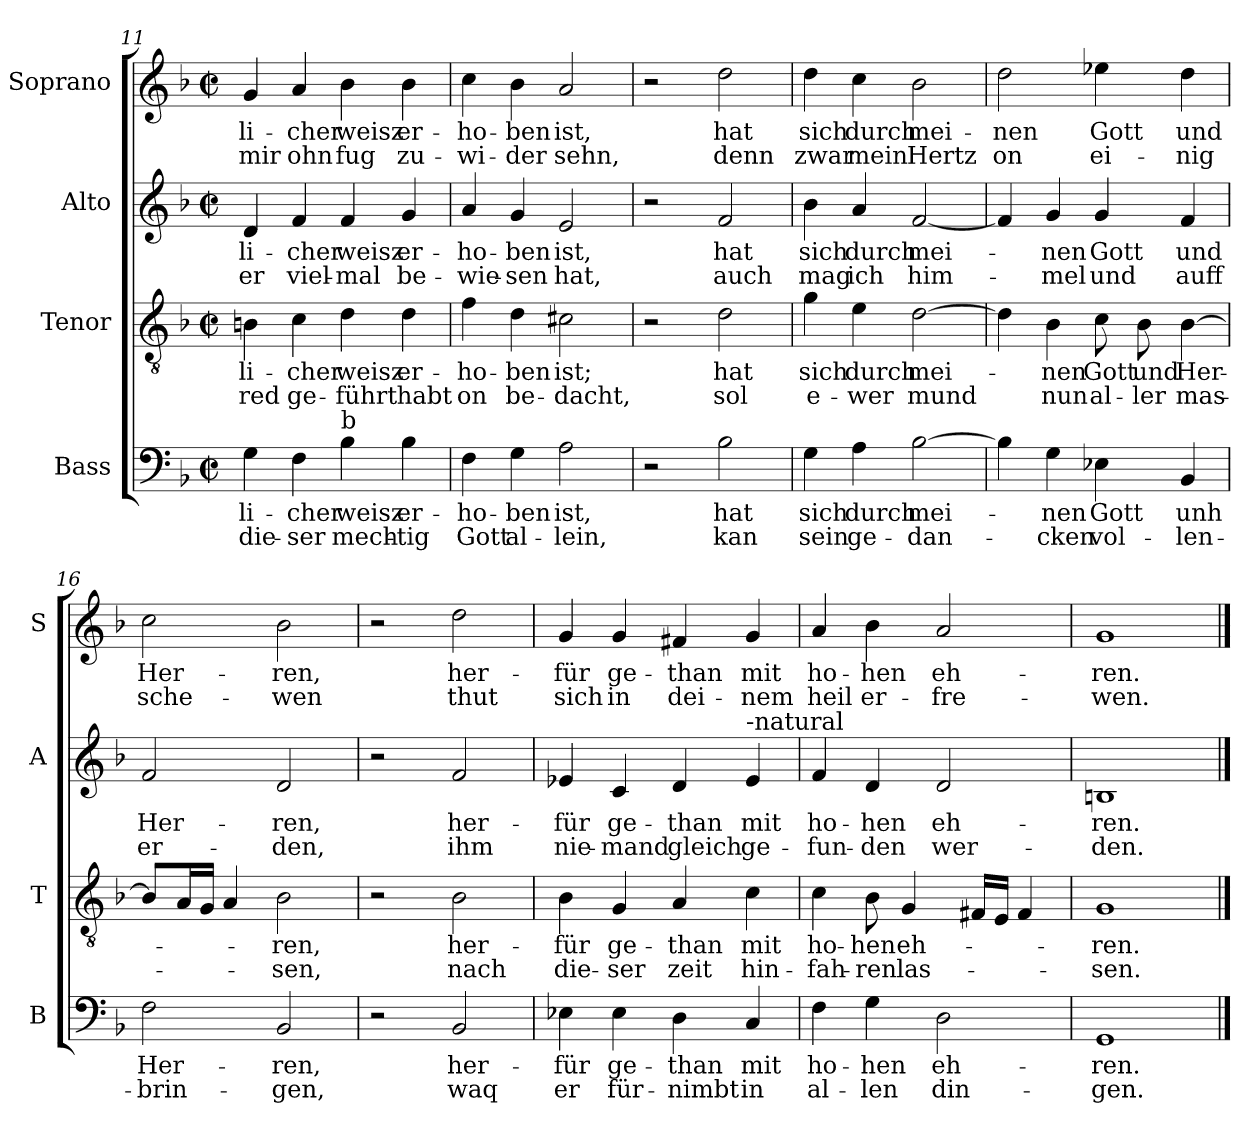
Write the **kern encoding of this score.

**kern	**text	**text	**kern	**text	**text	**kern	**text	**text	**kern	**text	**text
*part4	*part4	*part4	*part3	*part3	*part3	*part2	*part2	*part2	*part1	*part1	*part1
*staff4	*staff4	*staff4	*staff3	*staff3	*staff3	*staff2	*staff2	*staff2	*staff1	*staff1	*staff1
*I"Bass	*	*	*I"Tenor	*	*	*I"Alto	*	*	*I"Soprano	*	*
*I'B	*	*	*I'T	*	*	*I'A	*	*	*I'S	*	*
!!LO:PB:g=z
*clefF4	*	*	*clefGv2	*	*	*clefG2	*	*	*clefG2	*	*
*k[b-]	*	*	*k[b-]	*	*	*k[b-]	*	*	*k[b-]	*	*
*F:	*	*	*F:	*	*	*F:	*	*	*F:	*	*
*M2/2	*	*	*M2/2	*	*	*M2/2	*	*	*M2/2	*	*
*met(c|)	*	*	*met(c|)	*	*	*met(c|)	*	*	*met(c|)	*	*
=11	=11	=11	=11	=11	=11	=11	=11	=11	=11	=11	=11
!	!LO:LY:b	!LO:LY:b	!	!LO:LY:b	!LO:LY:b	!	!LO:LY:b	!LO:LY:b	!	!LO:LY:b	!LO:LY:b
4G\	-li-	die-	4Bn\	-li-	red	4d/	-li-	er	4g/	-li-	mir
!	!LO:LY:b	!LO:LY:b	!	!LO:LY:b	!LO:LY:b	!	!LO:LY:b	!LO:LY:b	!	!LO:LY:b	!LO:LY:b
4F\	-cher	-ser	4c\	-cher	ge-	4f/	-cher	viel-	4a/	-cher	ohn
!LO:TX:a:t=b	!	!	!	!	!	!	!	!	!	!	!
!	!LO:LY:b	!LO:LY:b	!	!LO:LY:b	!LO:LY:b	!	!LO:LY:b	!LO:LY:b	!	!LO:LY:b	!LO:LY:b
4B-\	weisz	mech-	4d\	weisz	-führt	4f/	weisz	-mal	4b-\	weisz	fug
!	!LO:LY:b	!LO:LY:b	!	!LO:LY:b	!LO:LY:b	!	!LO:LY:b	!LO:LY:b	!	!LO:LY:b	!LO:LY:b
4B-\	er-	-tig	4d\	er-	habt	4g/	er-	be-	4b-\	er-	zu-
=12	=12	=12	=12	=12	=12	=12	=12	=12	=12	=12	=12
!	!LO:LY:b	!LO:LY:b	!	!LO:LY:b	!LO:LY:b	!	!LO:LY:b	!LO:LY:b	!	!LO:LY:b	!LO:LY:b
4F\	-ho-	Gott	4f\	-ho-	on	4a/	-ho-	-wie-	4cc\	-ho-	-wi-
!	!LO:LY:b	!LO:LY:b	!	!LO:LY:b	!LO:LY:b	!	!LO:LY:b	!LO:LY:b	!	!LO:LY:b	!LO:LY:b
4G\	-ben	al-	4d\	-ben	be-	4g/	-ben	-sen	4b-\	-ben	-der
!	!LO:LY:b	!LO:LY:b	!	!LO:LY:b	!LO:LY:b	!	!LO:LY:b	!LO:LY:b	!	!LO:LY:b	!LO:LY:b
2A\	ist,	-lein,	2c#X\	ist;	-dacht,	2e/	ist,	hat,	2a/	ist,	sehn,
=13	=13	=13	=13	=13	=13	=13	=13	=13	=13	=13	=13
2r	.	.	2r	.	.	2r	.	.	2r	.	.
!	!LO:LY:b	!LO:LY:b	!	!LO:LY:b	!LO:LY:b	!	!LO:LY:b	!LO:LY:b	!	!LO:LY:b	!LO:LY:b
2B-\	hat	kan	2d\	hat	sol	2f/	hat	auch	2dd\	hat	denn
=14	=14	=14	=14	=14	=14	=14	=14	=14	=14	=14	=14
!	!LO:LY:b	!LO:LY:b	!	!LO:LY:b	!LO:LY:b	!	!LO:LY:b	!LO:LY:b	!	!LO:LY:b	!LO:LY:b
4G\	sich	sein	4g\	sich	e-	4b-\	sich	mag	4dd\	sich	zwar
!	!LO:LY:b	!LO:LY:b	!	!LO:LY:b	!LO:LY:b	!	!LO:LY:b	!LO:LY:b	!	!LO:LY:b	!LO:LY:b
4A\	durch	ge-	4e\	durch	-wer	4a/	durch	ich	4cc\	durch	mein
!	!LO:LY:b	!LO:LY:b	!	!LO:LY:b	!LO:LY:b	!	!LO:LY:b	!LO:LY:b	!	!LO:LY:b	!LO:LY:b
[2B-\	mei-	-dan-	[2d\	mei-	mund	[2f/	mei-	him-	2b-\	mei-	Hertz
=15	=15	=15	=15	=15	=15	=15	=15	=15	=15	=15	=15
!	!	!	!	!	!	!	!	!	!	!LO:LY:b	!LO:LY:b
4B-\]	.	.	4d\]	.	.	4f/]	.	.	2dd\	-nen	on
!	!LO:LY:b	!LO:LY:b	!	!LO:LY:b	!LO:LY:b	!	!LO:LY:b	!LO:LY:b	!	!	!
4G\	-nen	-cken	4B-\	-nen	nun	4g/	-nen	-mel	.	.	.
!	!LO:LY:b	!LO:LY:b	!	!LO:LY:b	!LO:LY:b	!	!LO:LY:b	!LO:LY:b	!	!LO:LY:b	!LO:LY:b
4E-X\	Gott	vol-	8c\	Gott	al-	4g/	Gott	und	4ee-X\	Gott	ei-
!	!	!	!	!LO:LY:b	!LO:LY:b	!	!	!	!	!	!
.	.	.	8B-\	und	-ler	.	.	.	.	.	.
!	!LO:LY:b	!LO:LY:b	!	!LO:LY:b	!LO:LY:b	!	!LO:LY:b	!LO:LY:b	!	!LO:LY:b	!LO:LY:b
4BB-/	unh	-len-	[4B-\	Her-	mas-	4f/	und	auff	4dd\	und	-nig
!!LO:LB:g=z
=16	=16	=16	=16	=16	=16	=16	=16	=16	=16	=16	=16
!	!LO:LY:b	!LO:LY:b	!	!	!	!	!LO:LY:b	!LO:LY:b	!	!LO:LY:b	!LO:LY:b
2F\	Her-	-brin-	8B-/L]	.	.	2f/	Her-	er-	2cc\	Her-	sche-
.	.	.	16A/L	.	.	.	.	.	.	.	.
.	.	.	16G/JJ	.	.	.	.	.	.	.	.
.	.	.	4A/	.	.	.	.	.	.	.	.
!	!LO:LY:b	!LO:LY:b	!	!LO:LY:b	!LO:LY:b	!	!LO:LY:b	!LO:LY:b	!	!LO:LY:b	!LO:LY:b
2BB-/	-ren,	-gen,	2B-\	-ren,	-sen,	2d/	-ren,	-den,	2b-\	-ren,	-wen
=17	=17	=17	=17	=17	=17	=17	=17	=17	=17	=17	=17
2r	.	.	2r	.	.	2r	.	.	2r	.	.
!	!LO:LY:b	!LO:LY:b	!	!LO:LY:b	!LO:LY:b	!	!LO:LY:b	!LO:LY:b	!	!LO:LY:b	!LO:LY:b
2BB-/	her-	waq	2B-\	her-	nach	2f/	her-	ihm	2dd\	her-	thut
=18	=18	=18	=18	=18	=18	=18	=18	=18	=18	=18	=18
!	!LO:LY:b	!LO:LY:b	!	!LO:LY:b	!LO:LY:b	!	!LO:LY:b	!LO:LY:b	!	!LO:LY:b	!LO:LY:b
4E-X\	-für	er	4B-\	-für	die-	4e-X/	-für	nie-	4g/	-für	sich
!	!LO:LY:b	!LO:LY:b	!	!LO:LY:b	!LO:LY:b	!	!LO:LY:b	!LO:LY:b	!	!LO:LY:b	!LO:LY:b
4E-\	ge-	für-	4G/	ge-	-ser	4c/	ge-	-mand	4g/	ge-	in
!	!LO:LY:b	!LO:LY:b	!	!LO:LY:b	!LO:LY:b	!	!LO:LY:b	!LO:LY:b	!	!LO:LY:b	!LO:LY:b
4D\	-than	-nimbt	4A/	-than	zeit	4d/	-than	gleich	4f#X/	-than	dei-
!	!	!	!	!	!	!LO:TX:a:t=-natural	!	!	!	!	!
!	!LO:LY:b	!LO:LY:b	!	!LO:LY:b	!LO:LY:b	!	!LO:LY:b	!LO:LY:b	!	!LO:LY:b	!LO:LY:b
4C/	mit	in	4c\	mit	hin-	4e-/	mit	ge-	4g/	mit	-nem
=19	=19	=19	=19	=19	=19	=19	=19	=19	=19	=19	=19
!	!LO:LY:b	!LO:LY:b	!	!LO:LY:b	!LO:LY:b	!	!LO:LY:b	!LO:LY:b	!	!LO:LY:b	!LO:LY:b
4F\	ho-	al-	4c\	ho-	-fah-	4f/	ho-	-fun-	4a/	ho-	heil
!	!LO:LY:b	!LO:LY:b	!	!LO:LY:b	!LO:LY:b	!	!LO:LY:b	!LO:LY:b	!	!LO:LY:b	!LO:LY:b
4G\	-hen	-len	8B-\	-hen	-ren	4d/	-hen	-den	4b-\	-hen	er-
!	!	!	!	!LO:LY:b	!LO:LY:b	!	!	!	!	!	!
.	.	.	4G/	eh-	las-	.	.	.	.	.	.
!	!LO:LY:b	!LO:LY:b	!	!	!	!	!LO:LY:b	!LO:LY:b	!	!LO:LY:b	!LO:LY:b
2D\	eh-	din-	.	.	.	2d/	eh-	wer-	2a/	eh-	-fre-
.	.	.	16F#X/LL	.	.	.	.	.	.	.	.
.	.	.	16E/JJ	.	.	.	.	.	.	.	.
.	.	.	4F#/	.	.	.	.	.	.	.	.
=20	=20	=20	=20	=20	=20	=20	=20	=20	=20	=20	=20
!	!LO:LY:b	!LO:LY:b	!	!LO:LY:b	!LO:LY:b	!	!LO:LY:b	!LO:LY:b	!	!LO:LY:b	!LO:LY:b
1GG	-ren.	-gen.	1G	-ren.	-sen.	1Bn	-ren.	-den.	1g	-ren.	-wen.
==	==	==	==	==	==	==	==	==	==	==	==
*-	*-	*-	*-	*-	*-	*-	*-	*-	*-	*-	*-
